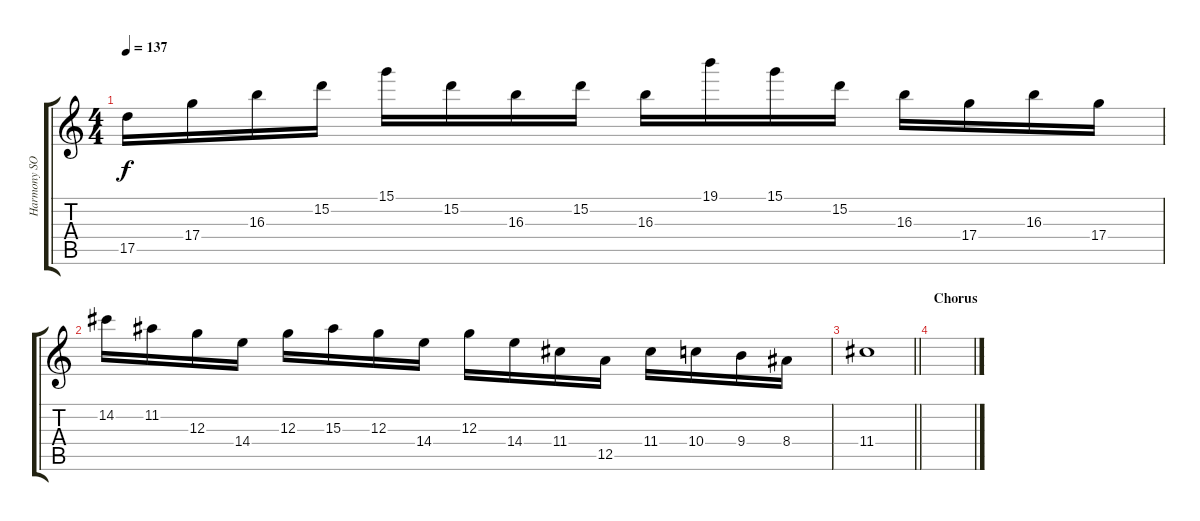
\track ("Harmony SOLO" "Harmony SO") {instrument distortionguitar}
\staff {score tabs}
\tuning (E4 B3 G3 D3 A2 D2) {hide}
\ts (4 4)
\tempo 137
\clef g2
\ks c
17.5.16{dy f} 17.4.16 16.3.16 15.2.16 15.1.16 15.2.16 16.3.16 15.2.16 16.3.16 19.1.16 15.1.16 15.2.16 16.3.16 17.4.16 16.3.16 17.4.16 |
14.2.16 11.2.16 12.3.16 14.4.16 12.3.16 15.3.16 12.3.16 14.4.16 12.3.16 14.4.16 11.4.16 12.5.16 11.4.16 10.4.16 9.4.16 8.4.16 |
\barLineRight lightlight
11.4.1 |
\section ("" "Chorus")
